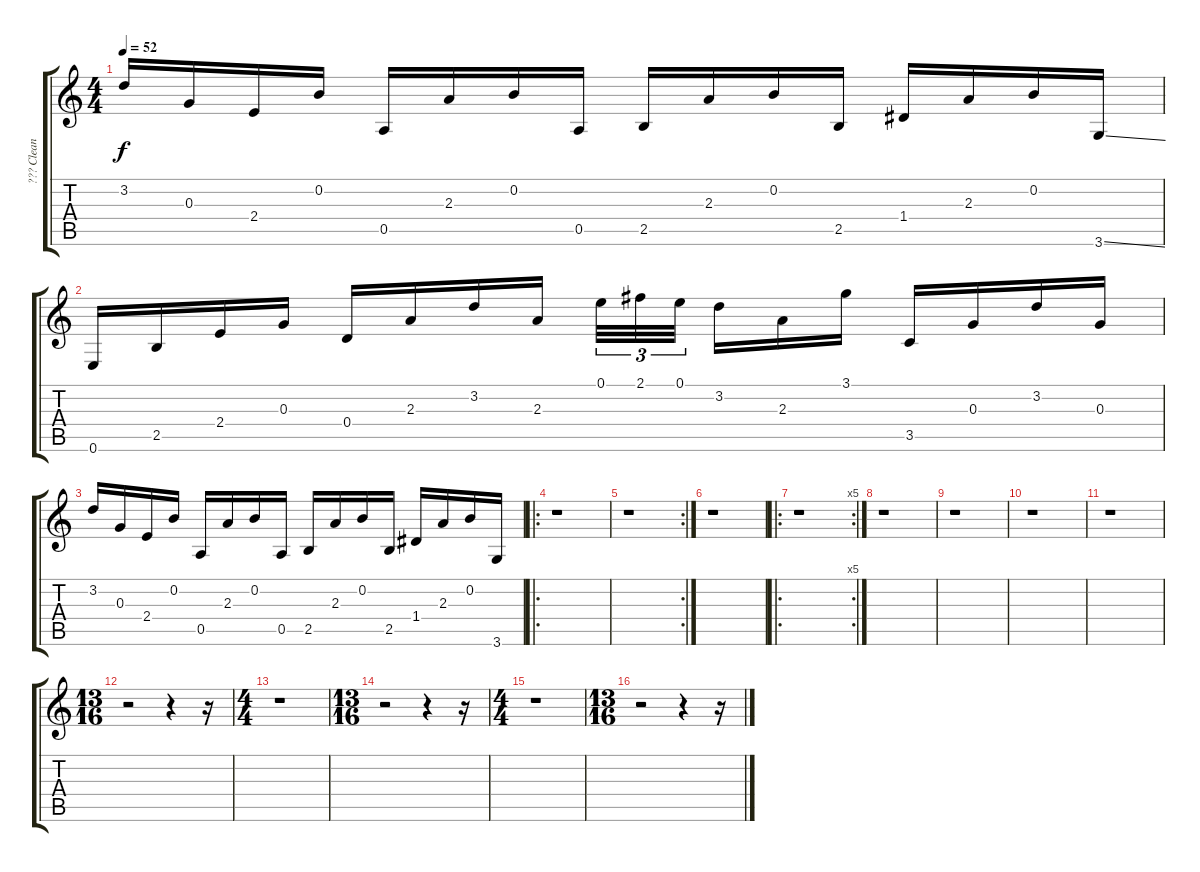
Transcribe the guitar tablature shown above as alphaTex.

\track ("??? Clean Guitar" "??? Clean ") {instrument electricguitarclean}
\staff {score tabs}
\tuning (E4 B3 G3 D3 A2 E2) {hide}
\ts (4 4)
\tempo 52
\clef g2
\ks c
3.2.16{dy f} 0.3.16 2.4.16 0.2.16 0.5.16 2.3.16 0.2.16 0.5.16 2.5.16 2.3.16 0.2.16 2.5.16 1.4.16 2.3.16 0.2.16 3.6{ss}.16 |
0.6.16 2.5.16 2.4.16 0.3.16 0.4.16 2.3.16 3.2.16 2.3.16 0.1.32{tu (3 2)} 2.1.32{tu (3 2)} 0.1.32{tu (3 2)} 3.2.16 2.3.16 3.1.16 3.5.16 0.3.16 3.2.16 0.3.16 |
3.2.16 0.3.16 2.4.16 0.2.16 0.5.16 2.3.16 0.2.16 0.5.16 2.5.16 2.3.16 0.2.16 2.5.16 1.4.16 2.3.16 0.2.16 3.6.16 |
\ro
r.1 |
\rc 2
r.1 |
r.1 |
\ro
\rc 5
r.1 |
r.1 |
r.1 |
r.1 |
r.1 |
\ts (13 16)
r.2 r.4 r.16 |
\ts (4 4)
r.1 |
\ts (13 16)
r.2 r.4 r.16 |
\ts (4 4)
r.1 |
\ts (13 16)
r.2 r.4 r.16
